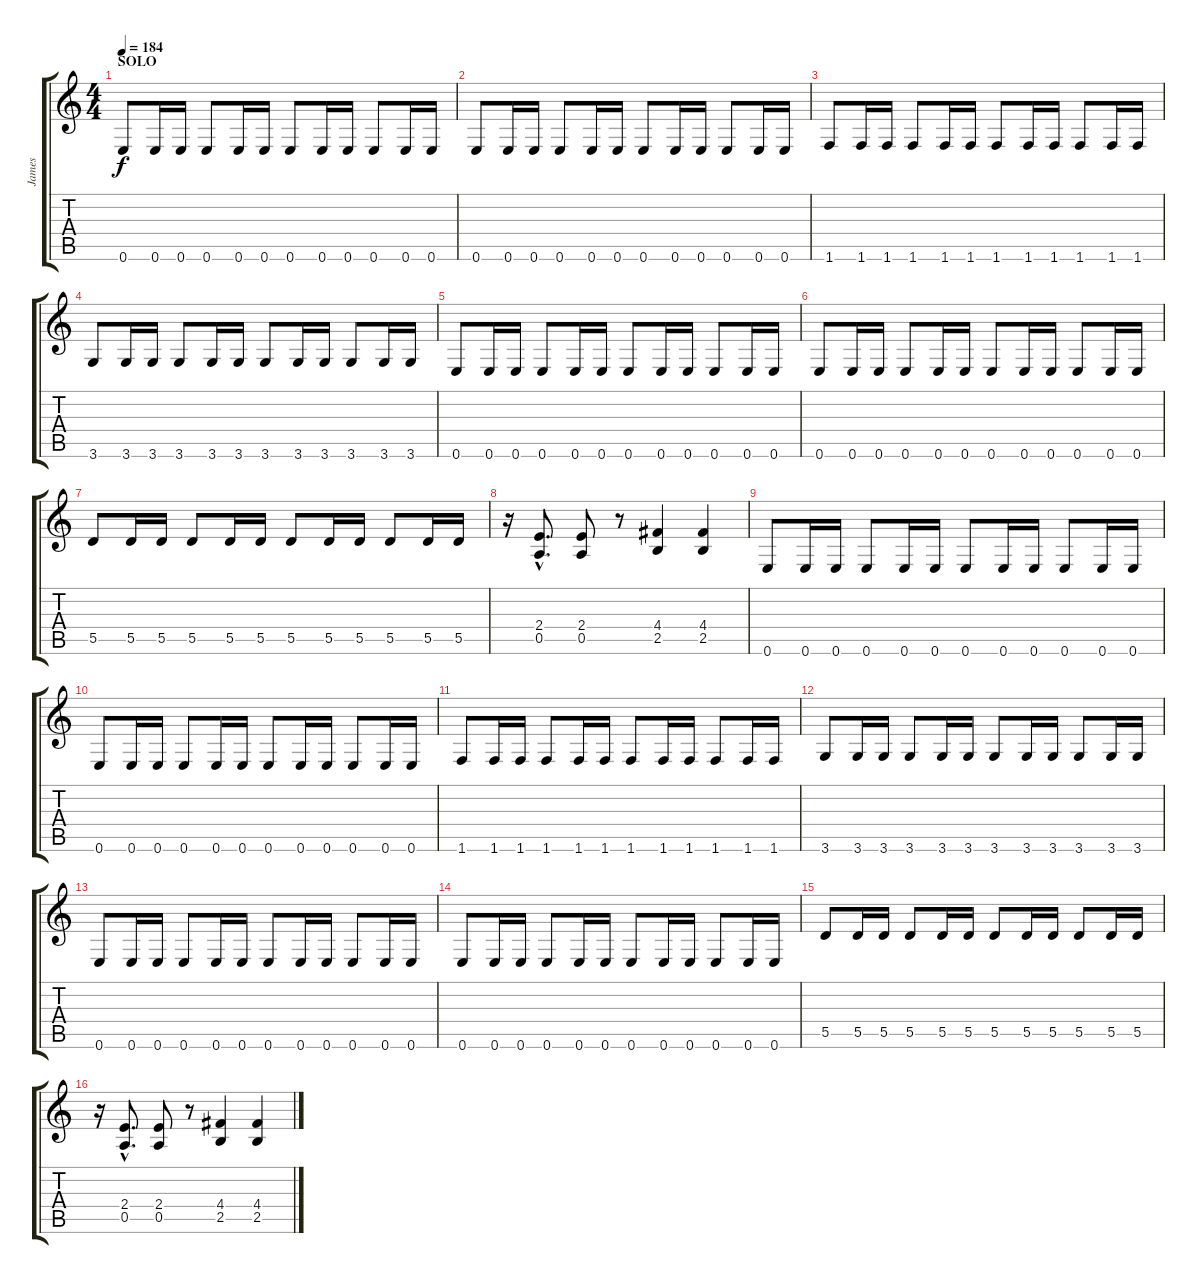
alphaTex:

\track ("James" "James") {instrument distortionguitar}
\staff {score tabs}
\tuning (E4 B3 G3 D3 A2 E2) {hide}
\ts (4 4)
\section ("" "SOLO")
\tempo 184
\clef g2
\ks c
0.6.8{dy f} 0.6.16 0.6.16 0.6.8 0.6.16 0.6.16 0.6.8 0.6.16 0.6.16 0.6.8 0.6.16 0.6.16 |
0.6.8 0.6.16 0.6.16 0.6.8 0.6.16 0.6.16 0.6.8 0.6.16 0.6.16 0.6.8 0.6.16 0.6.16 |
1.6.8 1.6.16 1.6.16 1.6.8 1.6.16 1.6.16 1.6.8 1.6.16 1.6.16 1.6.8 1.6.16 1.6.16 |
3.6.8 3.6.16 3.6.16 3.6.8 3.6.16 3.6.16 3.6.8 3.6.16 3.6.16 3.6.8 3.6.16 3.6.16 |
0.6.8 0.6.16 0.6.16 0.6.8 0.6.16 0.6.16 0.6.8 0.6.16 0.6.16 0.6.8 0.6.16 0.6.16 |
0.6.8 0.6.16 0.6.16 0.6.8 0.6.16 0.6.16 0.6.8 0.6.16 0.6.16 0.6.8 0.6.16 0.6.16 |
5.5.8 5.5.16 5.5.16 5.5.8 5.5.16 5.5.16 5.5.8 5.5.16 5.5.16 5.5.8 5.5.16 5.5.16 |
r.16 (2.4{hac} 0.5{hac}).8{d} (2.4 0.5).8 r.8 (4.4 2.5).4 (4.4 2.5).4 |
0.6.8 0.6.16 0.6.16 0.6.8 0.6.16 0.6.16 0.6.8 0.6.16 0.6.16 0.6.8 0.6.16 0.6.16 |
0.6.8 0.6.16 0.6.16 0.6.8 0.6.16 0.6.16 0.6.8 0.6.16 0.6.16 0.6.8 0.6.16 0.6.16 |
1.6.8 1.6.16 1.6.16 1.6.8 1.6.16 1.6.16 1.6.8 1.6.16 1.6.16 1.6.8 1.6.16 1.6.16 |
3.6.8 3.6.16 3.6.16 3.6.8 3.6.16 3.6.16 3.6.8 3.6.16 3.6.16 3.6.8 3.6.16 3.6.16 |
0.6.8 0.6.16 0.6.16 0.6.8 0.6.16 0.6.16 0.6.8 0.6.16 0.6.16 0.6.8 0.6.16 0.6.16 |
0.6.8 0.6.16 0.6.16 0.6.8 0.6.16 0.6.16 0.6.8 0.6.16 0.6.16 0.6.8 0.6.16 0.6.16 |
5.5.8 5.5.16 5.5.16 5.5.8 5.5.16 5.5.16 5.5.8 5.5.16 5.5.16 5.5.8 5.5.16 5.5.16 |
r.16 (2.4{hac} 0.5{hac}).8{d} (2.4 0.5).8 r.8 (4.4 2.5).4 (4.4 2.5).4
